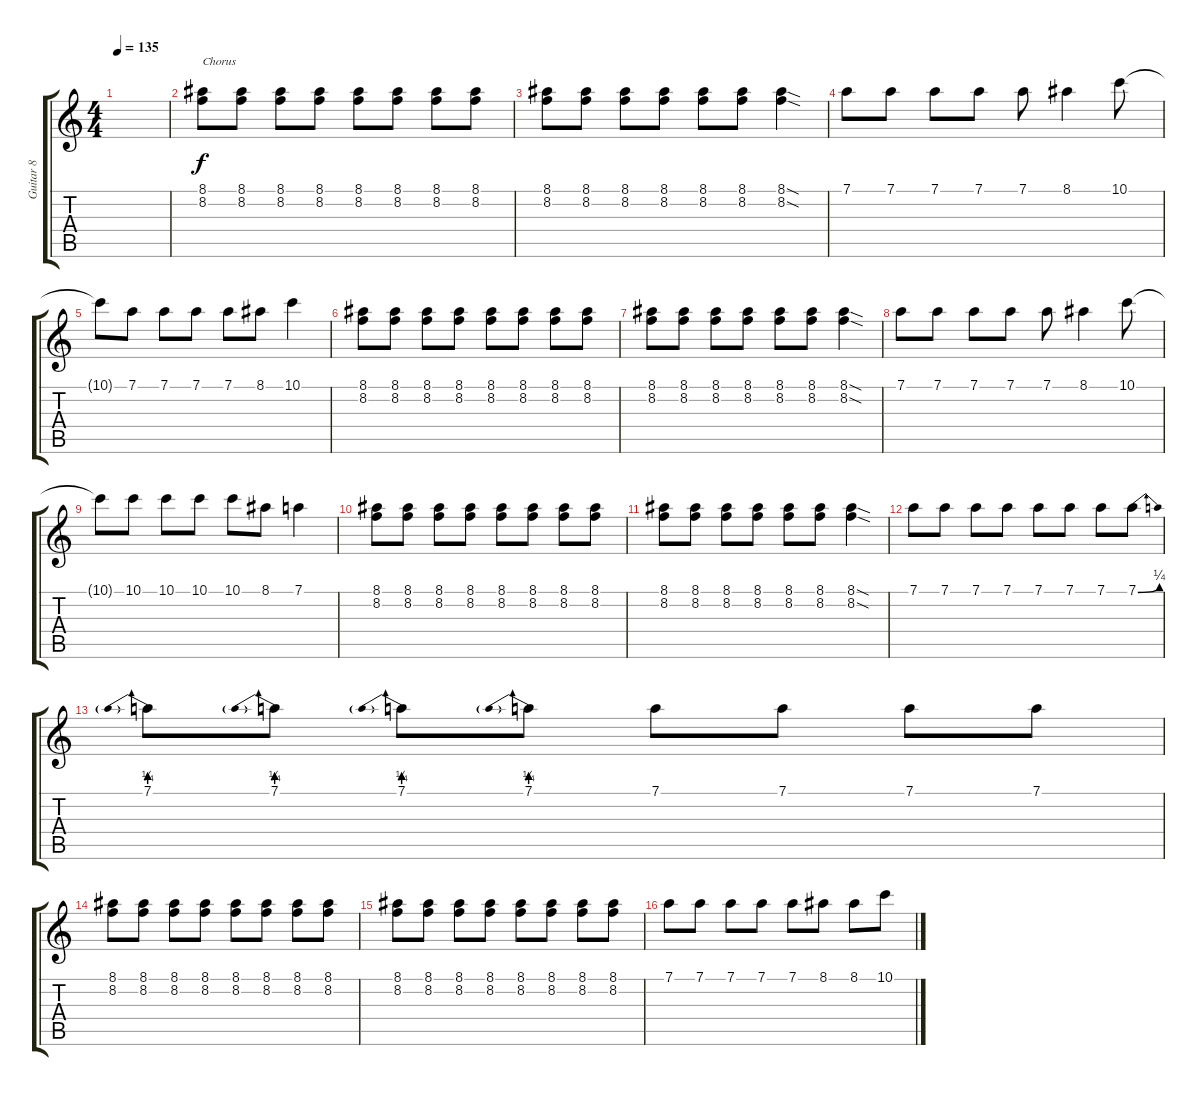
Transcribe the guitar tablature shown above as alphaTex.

\track ("Guitar 8" "Guitar 8") {instrument distortionguitar}
\staff {score tabs}
\tuning (D4 A3 F3 C3 G2 C2) {hide}
\ts (4 4)
\tempo 135
\clef g2
\ks c
|
(8.1 8.2).8{txt "Chorus"} (8.1 8.2).8 (8.1 8.2).8 (8.1 8.2).8 (8.1 8.2).8 (8.1 8.2).8 (8.1 8.2).8 (8.1 8.2).8 |
(8.1 8.2).8 (8.1 8.2).8 (8.1 8.2).8 (8.1 8.2).8 (8.1 8.2).8 (8.1 8.2).8 (8.1{sod} 8.2{sod}).4 |
7.1.8 7.1.8 7.1.8 7.1.8 7.1.8 8.1.4 10.1.8 |
10.1{t}.8 7.1.8 7.1.8 7.1.8 7.1.8 8.1.8 10.1.4 |
(8.1 8.2).8 (8.1 8.2).8 (8.1 8.2).8 (8.1 8.2).8 (8.1 8.2).8 (8.1 8.2).8 (8.1 8.2).8 (8.1 8.2).8 |
(8.1 8.2).8 (8.1 8.2).8 (8.1 8.2).8 (8.1 8.2).8 (8.1 8.2).8 (8.1 8.2).8 (8.1{sod} 8.2{sod}).4 |
7.1.8 7.1.8 7.1.8 7.1.8 7.1.8 8.1.4 10.1.8 |
10.1{t}.8 10.1.8 10.1.8 10.1.8 10.1.8 8.1.8 7.1.4 |
(8.1 8.2).8 (8.1 8.2).8 (8.1 8.2).8 (8.1 8.2).8 (8.1 8.2).8 (8.1 8.2).8 (8.1 8.2).8 (8.1 8.2).8 |
(8.1 8.2).8 (8.1 8.2).8 (8.1 8.2).8 (8.1 8.2).8 (8.1 8.2).8 (8.1 8.2).8 (8.1{sod} 8.2{sod}).4 |
7.1.8 7.1.8 7.1.8 7.1.8 7.1.8 7.1.8 7.1.8 7.1{be (bend 0 0 60 1)}.8 |
7.1{be (prebend 0 1 60 1)}.8 7.1{be (prebend 0 1 60 1)}.8 7.1{be (prebend 0 1 60 1)}.8 7.1{be (prebend 0 1 60 1)}.8 7.1.8 7.1.8 7.1.8 7.1.8 |
(8.1 8.2).8 (8.1 8.2).8 (8.1 8.2).8 (8.1 8.2).8 (8.1 8.2).8 (8.1 8.2).8 (8.1 8.2).8 (8.1 8.2).8 |
(8.1 8.2).8 (8.1 8.2).8 (8.1 8.2).8 (8.1 8.2).8 (8.1 8.2).8 (8.1 8.2).8 (8.1 8.2).8 (8.1 8.2).8 |
7.1.8 7.1.8 7.1.8 7.1.8 7.1.8 8.1.8 8.1.8 10.1.8
